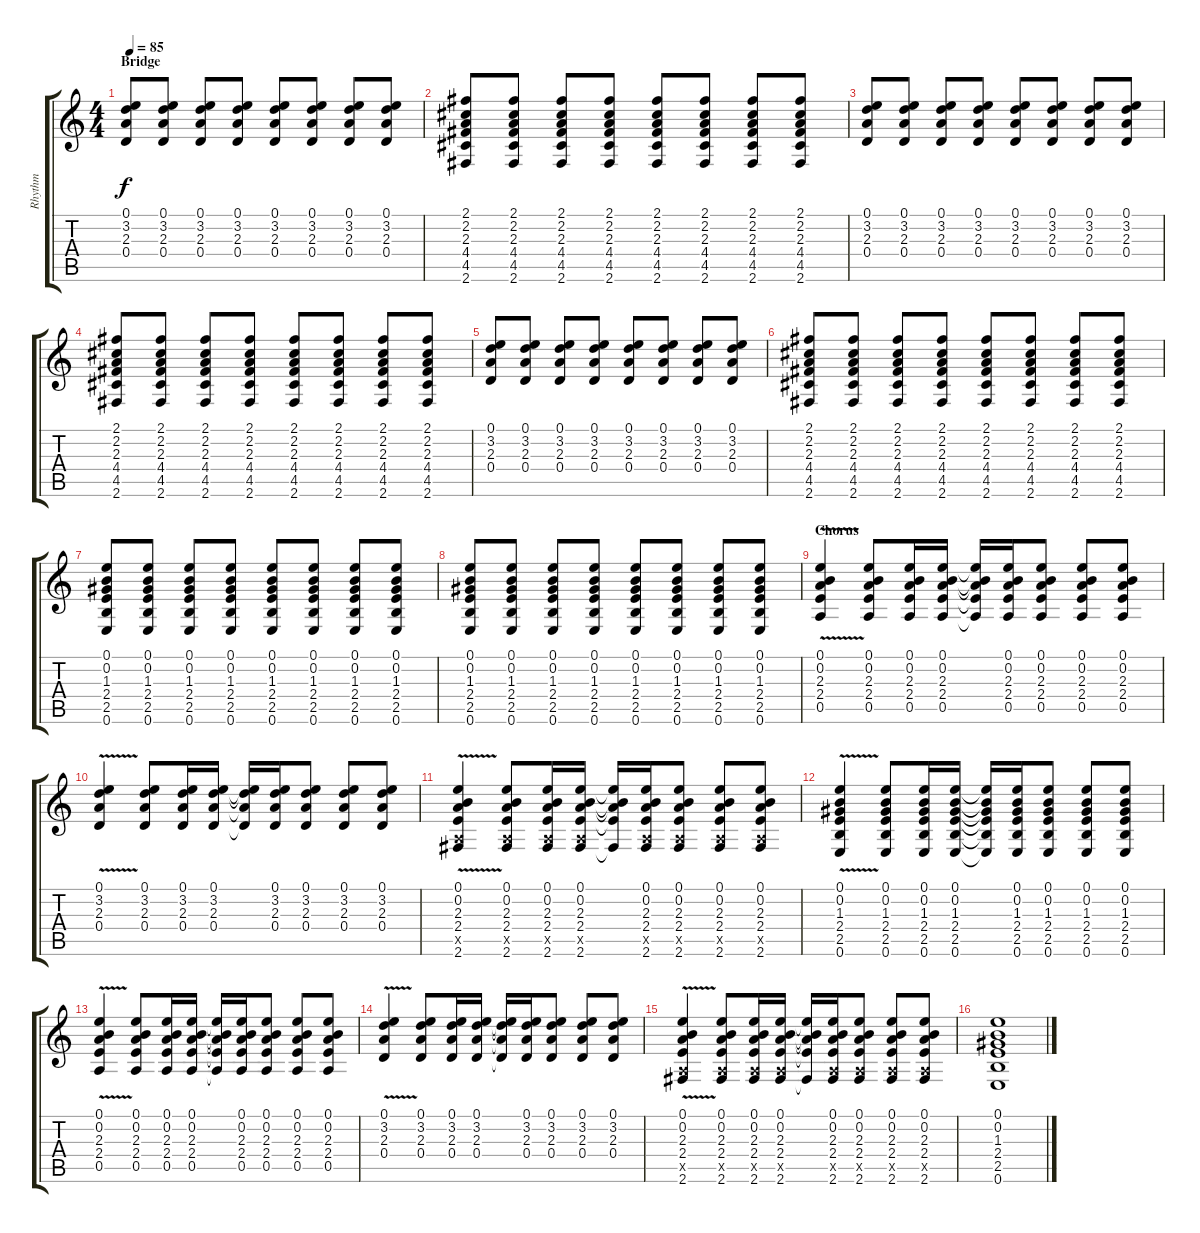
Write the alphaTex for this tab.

\track ("Rhythm" "Rhythm") {instrument electricguitarjazz}
\staff {score tabs}
\tuning (E4 B3 G3 D3 A2 E2) {hide}
\ts (4 4)
\section ("" "Bridge")
\tempo 85
\clef g2
\ks c
(0.1 3.2 2.3 0.4).8{dy f} (0.1 3.2 2.3 0.4).8 (0.1 3.2 2.3 0.4).8 (0.1 3.2 2.3 0.4).8 (0.1 3.2 2.3 0.4).8 (0.1 3.2 2.3 0.4).8 (0.1 3.2 2.3 0.4).8 (0.1 3.2 2.3 0.4).8 |
(2.1 2.2 2.3 4.4 4.5 2.6).8 (2.1 2.2 2.3 4.4 4.5 2.6).8 (2.1 2.2 2.3 4.4 4.5 2.6).8 (2.1 2.2 2.3 4.4 4.5 2.6).8 (2.1 2.2 2.3 4.4 4.5 2.6).8 (2.1 2.2 2.3 4.4 4.5 2.6).8 (2.1 2.2 2.3 4.4 4.5 2.6).8 (2.1 2.2 2.3 4.4 4.5 2.6).8 |
(0.1 3.2 2.3 0.4).8 (0.1 3.2 2.3 0.4).8 (0.1 3.2 2.3 0.4).8 (0.1 3.2 2.3 0.4).8 (0.1 3.2 2.3 0.4).8 (0.1 3.2 2.3 0.4).8 (0.1 3.2 2.3 0.4).8 (0.1 3.2 2.3 0.4).8 |
(2.1 2.2 2.3 4.4 4.5 2.6).8 (2.1 2.2 2.3 4.4 4.5 2.6).8 (2.1 2.2 2.3 4.4 4.5 2.6).8 (2.1 2.2 2.3 4.4 4.5 2.6).8 (2.1 2.2 2.3 4.4 4.5 2.6).8 (2.1 2.2 2.3 4.4 4.5 2.6).8 (2.1 2.2 2.3 4.4 4.5 2.6).8 (2.1 2.2 2.3 4.4 4.5 2.6).8 |
(0.1 3.2 2.3 0.4).8 (0.1 3.2 2.3 0.4).8 (0.1 3.2 2.3 0.4).8 (0.1 3.2 2.3 0.4).8 (0.1 3.2 2.3 0.4).8 (0.1 3.2 2.3 0.4).8 (0.1 3.2 2.3 0.4).8 (0.1 3.2 2.3 0.4).8 |
(2.1 2.2 2.3 4.4 4.5 2.6).8 (2.1 2.2 2.3 4.4 4.5 2.6).8 (2.1 2.2 2.3 4.4 4.5 2.6).8 (2.1 2.2 2.3 4.4 4.5 2.6).8 (2.1 2.2 2.3 4.4 4.5 2.6).8 (2.1 2.2 2.3 4.4 4.5 2.6).8 (2.1 2.2 2.3 4.4 4.5 2.6).8 (2.1 2.2 2.3 4.4 4.5 2.6).8 |
(0.1 0.2 1.3 2.4 2.5 0.6).8 (0.1 0.2 1.3 2.4 2.5 0.6).8 (0.1 0.2 1.3 2.4 2.5 0.6).8 (0.1 0.2 1.3 2.4 2.5 0.6).8 (0.1 0.2 1.3 2.4 2.5 0.6).8 (0.1 0.2 1.3 2.4 2.5 0.6).8 (0.1 0.2 1.3 2.4 2.5 0.6).8 (0.1 0.2 1.3 2.4 2.5 0.6).8 |
(0.1 0.2 1.3 2.4 2.5 0.6).8 (0.1 0.2 1.3 2.4 2.5 0.6).8 (0.1 0.2 1.3 2.4 2.5 0.6).8 (0.1 0.2 1.3 2.4 2.5 0.6).8 (0.1 0.2 1.3 2.4 2.5 0.6).8 (0.1 0.2 1.3 2.4 2.5 0.6).8 (0.1 0.2 1.3 2.4 2.5 0.6).8 (0.1 0.2 1.3 2.4 2.5 0.6).8 |
\section ("" "Chorus")
(0.1{v} 0.2{v} 2.3{v} 2.4{v} 0.5{v}).4 (0.1 0.2 2.3 2.4 0.5).8 (0.1 0.2 2.3 2.4 0.5).16 (0.1 0.2 2.3 2.4 0.5).16 (0.1{t} 0.2{t} 2.3{t} 2.4{t} 0.5{t}).16 (0.1 0.2 2.3 2.4 0.5).16 (0.1 0.2 2.3 2.4 0.5).8 (0.1 0.2 2.3 2.4 0.5).8 (0.1 0.2 2.3 2.4 0.5).8 |
(0.1{v} 3.2{v} 2.3{v} 0.4{v}).4 (0.1 3.2 2.3 0.4).8 (0.1 3.2 2.3 0.4).16 (0.1 3.2 2.3 0.4).16 (0.1{t} 3.2{t} 2.3{t} 0.4{t}).16 (0.1 3.2 2.3 0.4).16 (0.1 3.2 2.3 0.4).8 (0.1 3.2 2.3 0.4).8 (0.1 3.2 2.3 0.4).8 |
(0.1{v} 0.2{v} 2.3{v} 2.4{v} 0.5{v x} 2.6{v}).4 (0.1 0.2 2.3 2.4 0.5{x} 2.6).8 (0.1 0.2 2.3 2.4 0.5{x} 2.6).16 (0.1 0.2 2.3 2.4 0.5{x} 2.6).16 (0.1{t} 0.2{t} 2.3{t} 2.4{t} 2.6{t}).16 (0.1 0.2 2.3 2.4 0.5{x} 2.6).16 (0.1 0.2 2.3 2.4 0.5{x} 2.6).8 (0.1 0.2 2.3 2.4 0.5{x} 2.6).8 (0.1 0.2 2.3 2.4 0.5{x} 2.6).8 |
(0.1{v} 0.2{v} 1.3{v} 2.4{v} 2.5{v} 0.6{v}).4 (0.1 0.2 1.3 2.4 2.5 0.6).8 (0.1 0.2 1.3 2.4 2.5 0.6).16 (0.1 0.2 1.3 2.4 2.5 0.6).16 (0.1{t} 0.2{t} 1.3{t} 2.4{t} 2.5{t} 0.6{t}).16 (0.1 0.2 1.3 2.4 2.5 0.6).16 (0.1 0.2 1.3 2.4 2.5 0.6).8 (0.1 0.2 1.3 2.4 2.5 0.6).8 (0.1 0.2 1.3 2.4 2.5 0.6).8 |
(0.1{v} 0.2{v} 2.3{v} 2.4{v} 0.5{v}).4 (0.1 0.2 2.3 2.4 0.5).8 (0.1 0.2 2.3 2.4 0.5).16 (0.1 0.2 2.3 2.4 0.5).16 (0.1{t} 0.2{t} 2.3{t} 2.4{t} 0.5{t}).16 (0.1 0.2 2.3 2.4 0.5).16 (0.1 0.2 2.3 2.4 0.5).8 (0.1 0.2 2.3 2.4 0.5).8 (0.1 0.2 2.3 2.4 0.5).8 |
(0.1{v} 3.2{v} 2.3{v} 0.4{v}).4 (0.1 3.2 2.3 0.4).8 (0.1 3.2 2.3 0.4).16 (0.1 3.2 2.3 0.4).16 (0.1{t} 3.2{t} 2.3{t} 0.4{t}).16 (0.1 3.2 2.3 0.4).16 (0.1 3.2 2.3 0.4).8 (0.1 3.2 2.3 0.4).8 (0.1 3.2 2.3 0.4).8 |
(0.1{v} 0.2{v} 2.3{v} 2.4{v} 0.5{v x} 2.6{v}).4 (0.1 0.2 2.3 2.4 0.5{x} 2.6).8 (0.1 0.2 2.3 2.4 0.5{x} 2.6).16 (0.1 0.2 2.3 2.4 0.5{x} 2.6).16 (0.1{t} 0.2{t} 2.3{t} 2.4{t} 2.6{t}).16 (0.1 0.2 2.3 2.4 0.5{x} 2.6).16 (0.1 0.2 2.3 2.4 0.5{x} 2.6).8 (0.1 0.2 2.3 2.4 0.5{x} 2.6).8 (0.1 0.2 2.3 2.4 0.5{x} 2.6).8 |
(0.1 0.2 1.3 2.4 2.5 0.6).1
